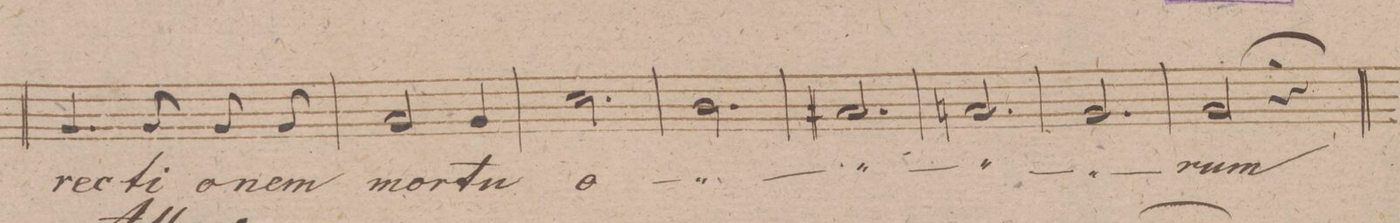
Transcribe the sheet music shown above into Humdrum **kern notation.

**kern	**text	**dynam
*I"Baſso.	*	*
*clefF4	*	*
*k[f#]	*	*
*met(c|)	*	*
*M3/4	*	*
4.BB/	-re-	.
8BB/	-cti-	.
8BB/	-o-	.
8BB/	-nem	.
=249	=249	=249
2BB/	mor-	.
4BB/	-tu-	.
=250	=250	=250
2.E\	-o-	.
=251	=251	=251
2.D\	.	.
=252	=252	=252
2.C#X/	.	.
=253	=253	=253
2.Cn/	.	.
=254	=254	=254
2.BB/	.	.
=255	=255	=255
2BB/	-rum.	.
4r;	.	.
=256||	=256||	=256||
*-	*-	*-
